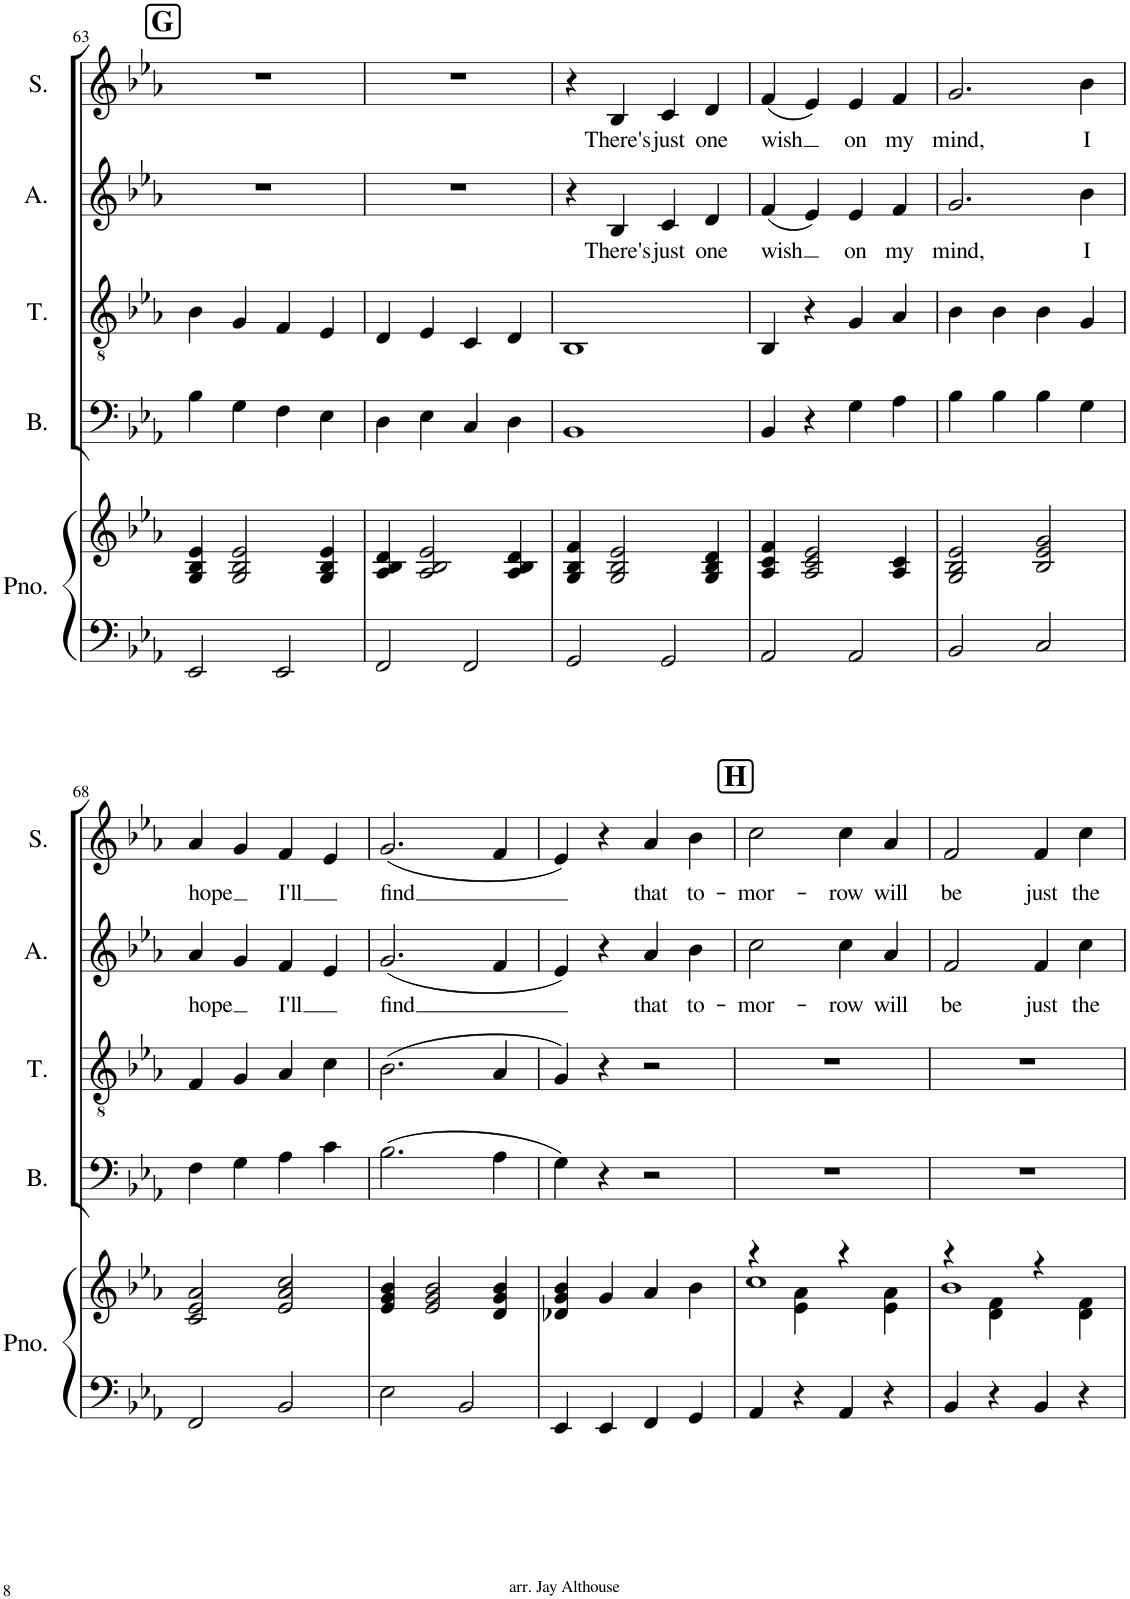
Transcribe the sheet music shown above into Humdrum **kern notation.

**kern	**kern	**kern	**kern	**kern	**text	**kern	**text
*part5	*part5	*part4	*part3	*part2	*part2	*part1	*part1
*staff6	*staff5	*staff4	*staff3	*staff2	*staff2	*staff1	*staff1
*I"Piano	*	*I"Bass	*I"Tenor	*I"Alto	*	*I"Soprano	*
*I'Pno.	*	*I'B.	*I'T.	*I'A.	*	*I'S.	*
!!LO:PB:g=z
*clefF4	*clefG2	*clefF4	*clefGv2	*clefG2	*	*clefG2	*
*k[b-e-a-]	*k[b-e-a-]	*k[b-e-a-]	*k[b-e-a-]	*k[b-e-a-]	*	*k[b-e-a-]	*
*M2/2	*M2/2	*M2/2	*M2/2	*M2/2	*	*M2/2	*
*met(c|)	*met(c|)	*met(c|)	*met(c|)	*met(c|)	*	*met(c|)	*
!!LO:REH:place=s1:a:B:cj:fs=14:t=G
=63	=63	=63	=63	=63	=63	=63	=63
2EE-/	4G/ 4B-/ 4e-/	4B-\	4B-\	1r	.	1r	.
.	2G/ 2B-/ 2e-/	4G\	4G/	.	.	.	.
2EE-/	.	4F\	4F/	.	.	.	.
.	4G/ 4B-/ 4e-/	4E-\	4E-/	.	.	.	.
=64	=64	=64	=64	=64	=64	=64	=64
2FF/	4A-/ 4B-/ 4d/	4D\	4D/	1r	.	1r	.
.	2A-/ 2B-/ 2e-/	4E-\	4E-/	.	.	.	.
2FF/	.	4C/	4C/	.	.	.	.
.	4A-/ 4B-/ 4d/	4D\	4D/	.	.	.	.
=65	=65	=65	=65	=65	=65	=65	=65
2GG/	4G/ 4B-/ 4f/	1BB-	1BB-	4r	.	4r	.
!	!	!	!	!	!LO:LY:b	!	!LO:LY:b
.	2G/ 2B-/ 2e-/	.	.	4B-/	There's	4B-/	There's
!	!	!	!	!	!LO:LY:b	!	!LO:LY:b
2GG/	.	.	.	4c/	just	4c/	just
!	!	!	!	!	!LO:LY:b	!	!LO:LY:b
.	4G/ 4B-/ 4d/	.	.	4d/	one	4d/	one
=66	=66	=66	=66	=66	=66	=66	=66
!	!	!	!	!	!LO:LY:b	!	!LO:LY:b
2AA-/	4A-/ 4c/ 4f/	4BB-/	4BB-/	(4f/	wish	(4f/	wish
.	2A-/ 2c/ 2e-/	4r	4r	4e-/)	.	4e-/)	.
!	!	!	!	!	!LO:LY:b	!	!LO:LY:b
2AA-/	.	4G\	4G/	4e-/	on	4e-/	on
!	!	!	!	!	!LO:LY:b	!	!LO:LY:b
.	4A-/ 4c/	4A-\	4A-/	4f/	my	4f/	my
=67	=67	=67	=67	=67	=67	=67	=67
!	!	!	!	!	!LO:LY:b	!	!LO:LY:b
2BB-/	2G/ 2B-/ 2e-/	4B-\	4B-\	2.g/	mind,	2.g/	mind,
.	.	4B-\	4B-\	.	.	.	.
2C/	2B-/ 2e-/ 2g/	4B-\	4B-\	.	.	.	.
!	!	!	!	!	!LO:LY:b	!	!LO:LY:b
.	.	4G\	4G/	4b-\	I	4b-\	I
!!LO:LB:g=z
=68	=68	=68	=68	=68	=68	=68	=68
!	!	!	!	!	!LO:LY:b	!	!LO:LY:b
2FF/	2c/ 2e-/ 2a-/	4F\	4F/	4a-/	hope	4a-/	hope
.	.	4G\	4G/	4g/	.	4g/	.
!	!	!	!	!	!LO:LY:b	!	!LO:LY:b
2BB-/	2e-/ 2a-/ 2cc/	4A-\	4A-/	4f/	I'll	4f/	I'll
.	.	4c\	4c\	4e-/	.	4e-/	.
=69	=69	=69	=69	=69	=69	=69	=69
!	!	!	!	!	!LO:LY:b	!	!LO:LY:b
2E-\	4e-/ 4g/ 4b-/	(2.B-\	(2.B-\	(2.g/	find	(2.g/	find
.	2e-/ 2g/ 2b-/	.	.	.	.	.	.
2BB-/	.	.	.	.	.	.	.
.	4d/ 4g/ 4b-/	4A-\	4A-/	4f/	.	4f/	.
=70	=70	=70	=70	=70	=70	=70	=70
4EE-/	4d-X/ 4g/ 4b-/	4G\)	4G/)	4e-/)	.	4e-/)	.
4EE-/	4g/	4r	4r	4r	.	4r	.
!	!	!	!	!	!LO:LY:b	!	!LO:LY:b
4FF/	4a-/	2r	2r	4a-/	that	4a-/	that
!	!	!	!	!	!LO:LY:b	!	!LO:LY:b
4GG/	4b-\	.	.	4b-\	to-	4b-\	to-
!!LO:REH:place=s1:a:B:cj:fs=14:t=H
=71	=71	=71	=71	=71	=71	=71	=71
*	*^	*	*	*	*	*	*
!	!	!	!	!	!	!LO:LY:b	!	!LO:LY:b
4AA-/	4r	1cc	1r	1r	2cc\	-mor-	2cc\	-mor-
4r	4e-\ 4a-\	.	.	.	.	.	.	.
!	!	!	!	!	!	!LO:LY:b	!	!LO:LY:b
4AA-/	4r	.	.	.	4cc\	-row	4cc\	-row
!	!	!	!	!	!	!LO:LY:b	!	!LO:LY:b
4r	4e-\ 4a-\	.	.	.	4a-/	will	4a-/	will
=72	=72	=72	=72	=72	=72	=72	=72	=72
!	!	!	!	!	!	!LO:LY:b	!	!LO:LY:b
4BB-/	4r	1b-	1r	1r	2f/	be	2f/	be
4r	4d\ 4f\	.	.	.	.	.	.	.
!	!	!	!	!	!	!LO:LY:b	!	!LO:LY:b
4BB-/	4r	.	.	.	4f/	just	4f/	just
!	!	!	!	!	!	!LO:LY:b	!	!LO:LY:b
4r	4d\ 4f\	.	.	.	4cc\	the	4cc\	the
*	*v	*v	*	*	*	*	*	*
=	=	=	=	=	=	=	=
*-	*-	*-	*-	*-	*-	*-	*-
